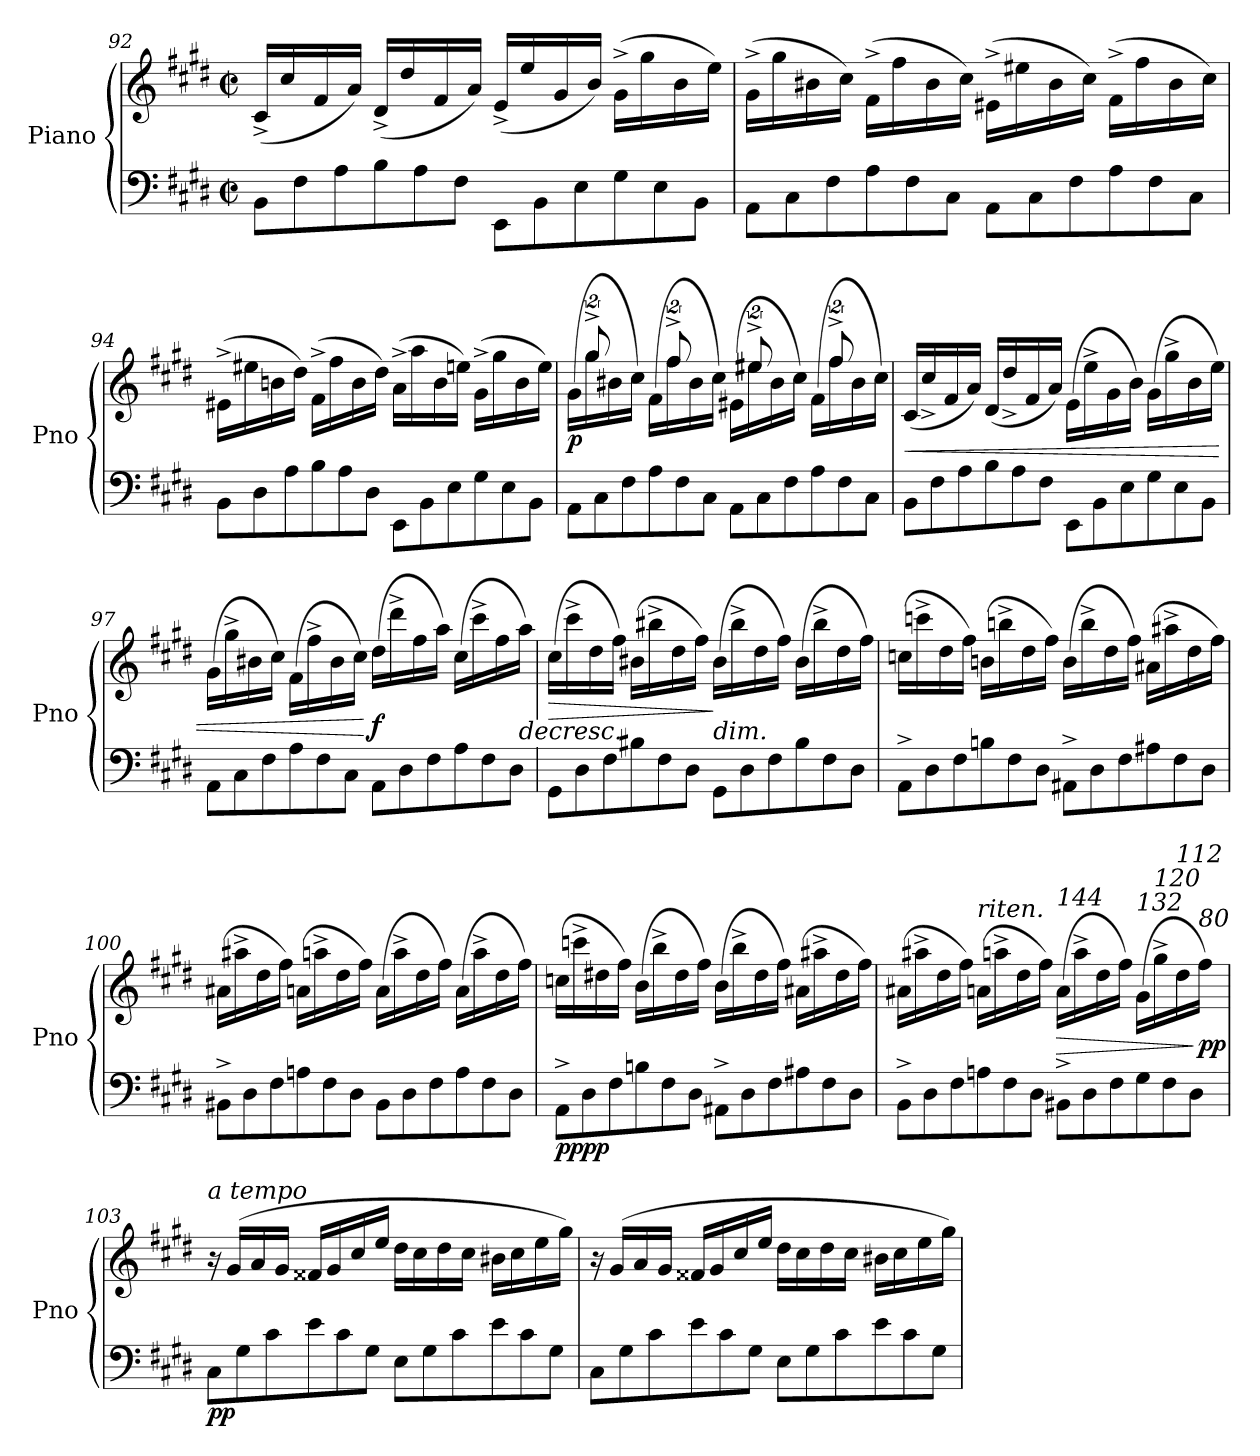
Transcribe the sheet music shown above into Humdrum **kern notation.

**kern	**kern	**dynam
*part1	*part1	*part1
*staff2	*staff1	*staff1/2
*I"Piano	*	*
*I'Pno	*	*
*clefF4	*clefG2	*
*k[f#c#g#d#]	*k[f#c#g#d#]	*
*M2/2	*M2/2	*
*met(c|)	*met(c|)	*
*Xtuplet	*	*
=92	=92	=92
12BB\L	(<16c#^/LL	.
.	16cc#/	.
12F#\	.	.
.	16f#/	.
12A\	.	.
.	16a/JJ)	.
12B\	(<16d#^/LL	.
.	16dd#/	.
12A\	.	.
.	16f#/	.
12F#\J	.	.
.	16a/JJ)	.
12EE\L	(<16e^/LL	.
.	16ee/	.
12BB\	.	.
.	16g#/	.
12E\	.	.
.	16b/JJ)	.
12G#\	(>16g#^\LL	.
.	16gg#\	.
12E\	.	.
.	16b\	.
12BB\J	.	.
.	16ee\JJ)	.
!!LO:LB:g=z
=93	=93	=93
12AA\L	(>16g#^\LL	.
.	16gg#\	.
12C#\	.	.
.	16b#X\	.
12F#\	.	.
.	16cc#\JJ)	.
12A\	(>16f#^\LL	.
.	16ff#\	.
12F#\	.	.
.	16b#\	.
12C#\J	.	.
.	16cc#\JJ)	.
12AA\L	(>16e#X^\LL	.
.	16ee#X\	.
12C#\	.	.
.	16b#\	.
12F#\	.	.
.	16cc#\JJ)	.
12A\	(>16f#^\LL	.
.	16ff#\	.
12F#\	.	.
.	16b#\	.
12C#\J	.	.
.	16cc#\JJ)	.
=94	=94	=94
12BB\L	(>16e#X^\LL	.
.	16ee#X\	.
12D#\	.	.
.	16bn\	.
12A\	.	.
.	16dd#\JJ)	.
12B\	(>16f#^\LL	.
.	16ff#\	.
12A\	.	.
.	16b\	.
12D#\J	.	.
.	16dd#\JJ)	.
12EE\L	(>16a^\LL	.
.	16aa\	.
12BB\	.	.
.	16b\	.
12E\	.	.
.	16een\JJ)	.
12G#\	(>16g#^\LL	.
.	16gg#\	.
12E\	.	.
.	16b\	.
12BB\J	.	.
.	16ee\JJ)	.
=95	=95	=95
*	*^	*
!	!	!	!LO:DY:b
12AA\L	16ryy	(<16g#\LL	p
.	16%3gg#^/	16gg#\	.
12C#\	.	.	.
.	.	16b#X\	.
12F#\	.	.	.
.	.	16cc#\JJ)	.
12A\	16ryy	(<16f#\LL	.
.	16%3ff#^/	16ff#\	.
12F#\	.	.	.
.	.	16b#\	.
12C#\J	.	.	.
.	.	16cc#\JJ)	.
12AA\L	16ryy	(<16e#X\LL	.
.	16%3ee#X^/	16ee#\	.
12C#\	.	.	.
.	.	16b#\	.
12F#\	.	.	.
.	.	16cc#\JJ)	.
12A\	16ryy	(<16f#\LL	.
.	16%3ff#^/	16ff#\	.
12F#\	.	.	.
.	.	16b#\	.
12C#\J	.	.	.
.	.	16cc#\JJ)	.
!!LO:LB:g=z
=96	=96	=96	=96
!	!LO:TX:b:i:t=cresc.	!	!
!	!	!	!LO:HP:b
*	*v	*v	*
12BB\L	(<16c#/LL	<
.	16cc#^/	.
12F#\	.	.
.	16f#/	.
12A\	.	.
.	16a/JJ)	.
12B\	(<16d#/LL	.
.	16dd#^/	.
12A\	.	.
.	16f#/	.
12F#\J	.	.
.	16a/JJ)	.
12EE\L	(>16e\LL	.
.	16ee^\	.
12BB\	.	.
.	16g#\	.
12E\	.	.
.	16b\JJ)	.
12G#\	(>16g#\LL	.
.	16gg#^\	.
12E\	.	.
.	16b\	.
12BB\J	.	.
.	16ee\JJ)	.
=97	=97	=97
12AA\L	(>16g#\LL	.
.	16gg#^\	.
12C#\	.	.
.	16b#X\	.
12F#\	.	.
.	16cc#\JJ)	.
12A\	(>16f#\LL	.
.	16ff#^\	.
12F#\	.	.
.	16b#\	.
12C#\J	.	.
.	16cc#\JJ)	.
!	!	!LO:DY:n=1:b
12AA\L	(>16dd#\LL	[ f
.	16ddd#^\	.
12D#\	.	.
.	16ff#\	.
12F#\	.	.
.	16aa\JJ)	.
12A\	(>16cc#\LL	.
.	16ccc#^\	.
12F#\	.	.
.	16ff#\	.
12D#\J	.	.
!	!	!LO:HP:b
.	16aa\JJ)	>
=98	=98	=98
!	!	!LO:HP:b
12GG#\L	(>16cc#\LL	>
.	16ccc#^\	.
12D#\	.	.
.	16dd#\	.
12F#\	.	.
.	16ff#\JJ)	.
12B#X\	(>16b#X\LL	.
.	16bb#X^\	.
12F#\	.	.
.	16dd#\	.
12D#\J	.	.
.	16ff#\JJ)	.
!	!LO:TX:b:i:t=dim.	!
12GG#\L	(>16b#\LL	]
.	16bb#^\	.
12D#\	.	.
.	16dd#\	.
12F#\	.	.
.	16ff#\JJ)	.
12B#\	(>16b#\LL	.
.	16bb#^\	.
12F#\	.	.
.	16dd#\	.
12D#\J	.	.
.	16ff#\JJ)	.
!!LO:LB:g=z
=99	=99	=99
12AA^\L	(>16ccn\LL	.
.	16cccn^\	.
12D#\	.	.
.	16dd#\	.
12F#\	.	.
.	16ff#\JJ)	.
12Bn\	(>16bn\LL	.
.	16bbn^\	.
12F#\	.	.
.	16dd#\	.
12D#\J	.	.
.	16ff#\JJ)	.
12AA#X^\L	(>16b\LL	.
.	16bb^\	.
12D#\	.	.
.	16dd#\	.
12F#\	.	.
.	16ff#\JJ)	.
12A#X\	(>16a#X\LL	.
.	16aa#X^\	.
12F#\	.	.
.	16dd#\	.
12D#\J	.	.
.	16ff#\JJ)	.
=100	=100	=100
12BB#X^\L	(>16a#X\LL	.
.	16aa#X^\	.
12D#\	.	.
.	16dd#\	.
12F#\	.	.
.	16ff#\JJ)	.
12An\	(>16an\LL	.
.	16aan^\	.
12F#\	.	.
.	16dd#\	.
12D#\J	.	.
.	16ff#\JJ)	.
12BB#\L	(>16a\LL	.
.	16aa^\	.
12D#\	.	.
.	16dd#\	.
12F#\	.	.
.	16ff#\JJ)	.
12A\	(>16a\LL	.
.	16aa^\	.
12F#\	.	.
.	16dd#\	.
12D#\J	.	.
.	16ff#\JJ)	.
.	.	]
=101	=101	=101
!	!	!LO:DY:b=2
!	!	!LO:DY:n=1:b
12AA^\L	(>16ccn\LL	pp pp
.	16cccn^\	.
12D#\	.	.
.	16dd#X\	.
12F#\	.	.
.	16ff#\JJ)	.
12Bn\	(>16b\LL	.
.	16bb^\	.
12F#\	.	.
.	16dd#\	.
12D#\J	.	.
.	16ff#\JJ)	.
12AA#X^\L	(>16b\LL	.
.	16bb^\	.
12D#\	.	.
.	16dd#\	.
12F#\	.	.
.	16ff#\JJ)	.
12A#X\	(>16a#X\LL	.
.	16aa#X^\	.
12F#\	.	.
.	16dd#\	.
12D#\J	.	.
.	16ff#\JJ)	.
=102	=102	=102
12BB^\L	(>16a#X\LL	.
.	16aa#X^\	.
12D#\	.	.
.	16dd#\	.
12F#\	.	.
.	16ff#\JJ)	.
!	!LO:TX:a:i:t=riten.	!
12An\	(>16an\LL	.
.	16aan^\	.
12F#\	.	.
.	16dd#\	.
12D#\J	.	.
.	16ff#\JJ)	.
!	!LO:TX:a:i:t=144	!
!	!	!LO:HP:b
12BB#X^\L	(>16a\LL	>
.	16aa^\	.
12D#\	.	.
.	16dd#\	.
12F#\	.	.
.	16ff#\JJ)	.
!	!LO:TX:a:i:t=132	!
12G#\	(>16g#\LL	.
!	!LO:TX:a:i:t=120	!
.	16gg#^\	.
12F#\	.	.
!	!LO:TX:a:i:t=112	!
.	16dd#\	.
12D#\J	.	.
!	!LO:TX:a:i:t=80	!
!	!	!LO:DY:n=1:b
.	16ff#\JJ)	] pp
!!LO:LB:g=z
=103	=103	=103
!	!LO:TX:a:i:t=a tempo	!
!	!	!LO:DY:b=2
!	!	!LO:DY:n=1:b
12C#\L	16r	p p
.	(>16g#/LL	.
12G#\	.	.
.	16a/	.
12c#\	.	.
.	16g#/JJ	.
12e\	16f##X/LL	.
.	16g#/	.
12c#\	.	.
.	16cc#/	.
12G#\J	.	.
.	16ee/JJ	.
12E\L	16dd#\LL	.
.	16cc#\	.
12G#\	.	.
.	16dd#\	.
12c#\	.	.
.	16cc#\JJ	.
12e\	16b#X\LL	.
.	16cc#\	.
12c#\	.	.
.	16ee\	.
12G#\J	.	.
.	16gg#\JJ)	.
=104	=104	=104
12C#\L	16r	.
.	(>16g#/LL	.
12G#\	.	.
.	16a/	.
12c#\	.	.
.	16g#/JJ	.
12e\	16f##X/LL	.
.	16g#/	.
12c#\	.	.
.	16cc#/	.
12G#\J	.	.
.	16ee/JJ	.
12E\L	16dd#\LL	.
.	16cc#\	.
12G#\	.	.
.	16dd#\	.
12c#\	.	.
.	16cc#\JJ	.
12e\	16b#X\LL	.
.	16cc#\	.
12c#\	.	.
.	16ee\	.
12G#\J	.	.
.	16gg#\JJ)	.
=	=	=
*-	*-	*-
